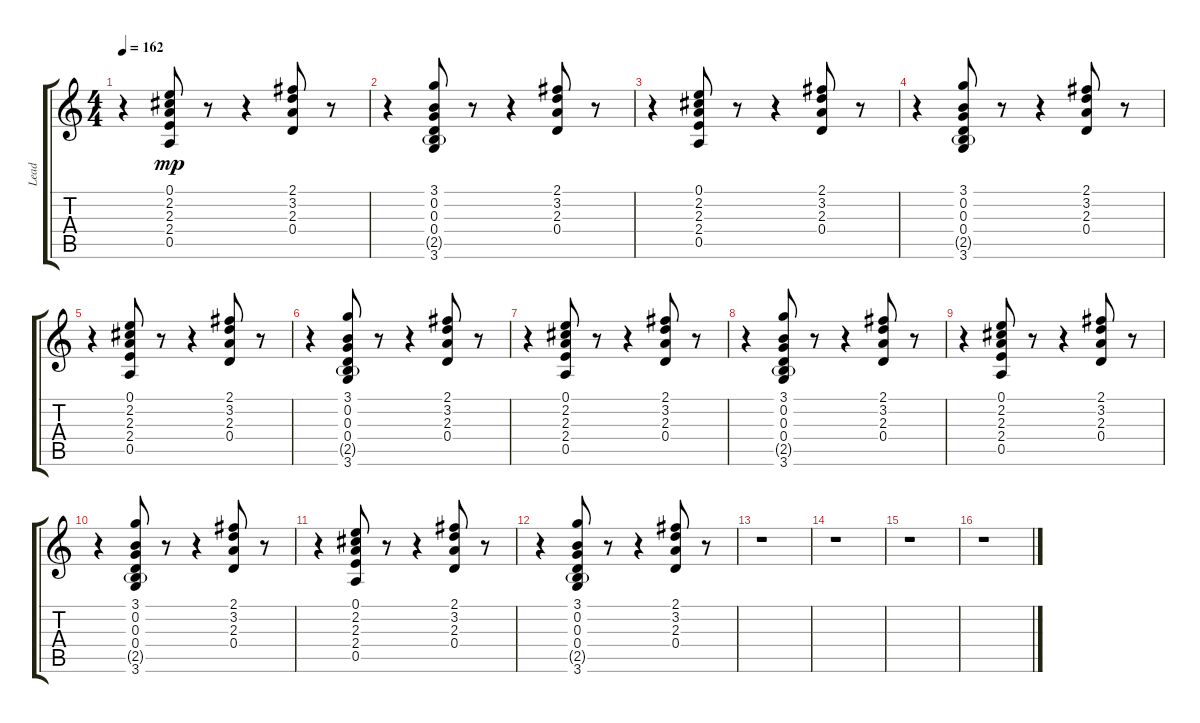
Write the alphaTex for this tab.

\track ("Lead" "Lead") {instrument overdrivenguitar}
\staff {score tabs}
\tuning (E4 B3 G3 D3 A2 E2) {hide}
\ts (4 4)
\tempo 162
\clef g2
\ks c
r.4{dy mp instrument electricguitarclean} (0.1 2.2 2.3 2.4 0.5).8 r.8 r.4 (2.1 3.2 2.3 0.4).8 r.8 |
r.4 (3.1 0.2 0.3 0.4 2.5{g} 3.6).8 r.8 r.4 (2.1 3.2 2.3 0.4).8 r.8 |
r.4{instrument electricguitarclean} (0.1 2.2 2.3 2.4 0.5).8 r.8 r.4 (2.1 3.2 2.3 0.4).8 r.8 |
r.4 (3.1 0.2 0.3 0.4 2.5{g} 3.6).8 r.8 r.4 (2.1 3.2 2.3 0.4).8 r.8 |
r.4{instrument electricguitarclean} (0.1 2.2 2.3 2.4 0.5).8 r.8 r.4 (2.1 3.2 2.3 0.4).8 r.8 |
r.4 (3.1 0.2 0.3 0.4 2.5{g} 3.6).8 r.8 r.4 (2.1 3.2 2.3 0.4).8 r.8 |
r.4{instrument electricguitarclean} (0.1 2.2 2.3 2.4 0.5).8 r.8 r.4 (2.1 3.2 2.3 0.4).8 r.8 |
r.4 (3.1 0.2 0.3 0.4 2.5{g} 3.6).8 r.8 r.4 (2.1 3.2 2.3 0.4).8 r.8 |
r.4{instrument electricguitarclean} (0.1 2.2 2.3 2.4 0.5).8 r.8 r.4 (2.1 3.2 2.3 0.4).8 r.8 |
r.4 (3.1 0.2 0.3 0.4 2.5{g} 3.6).8 r.8 r.4 (2.1 3.2 2.3 0.4).8 r.8 |
r.4{instrument electricguitarclean} (0.1 2.2 2.3 2.4 0.5).8 r.8 r.4 (2.1 3.2 2.3 0.4).8 r.8 |
r.4 (3.1 0.2 0.3 0.4 2.5{g} 3.6).8 r.8 r.4 (2.1 3.2 2.3 0.4).8 r.8 |
r.1 |
r.1 |
r.1 |
r.1
